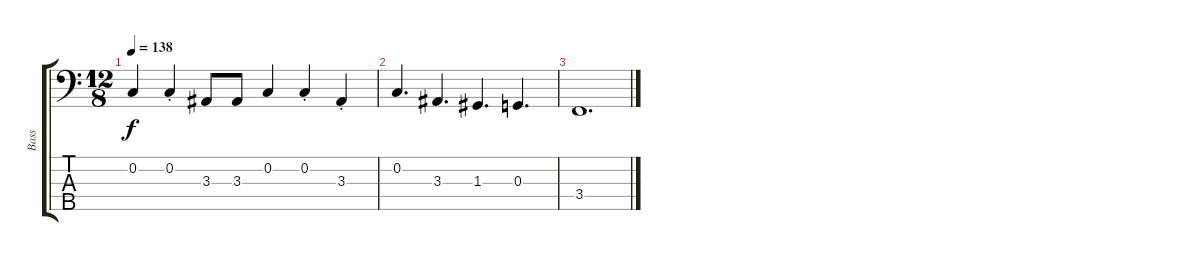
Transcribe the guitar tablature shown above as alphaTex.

\track ("Bass" "Bass") {instrument electricbassfinger}
\staff {score tabs}
\tuning (F2 C2 G1 D1 A0) {hide}
\ts (12 8)
\tempo 138
\clef f4
\ks c
0.2.4{dy f} 0.2{st}.4 3.3.8 3.3.8 0.2.4 0.2{st}.4 3.3{st}.4 |
0.2.4{d} 3.3.4{d} 1.3.4{d} 0.3.4{d} |
3.4.1{d}
